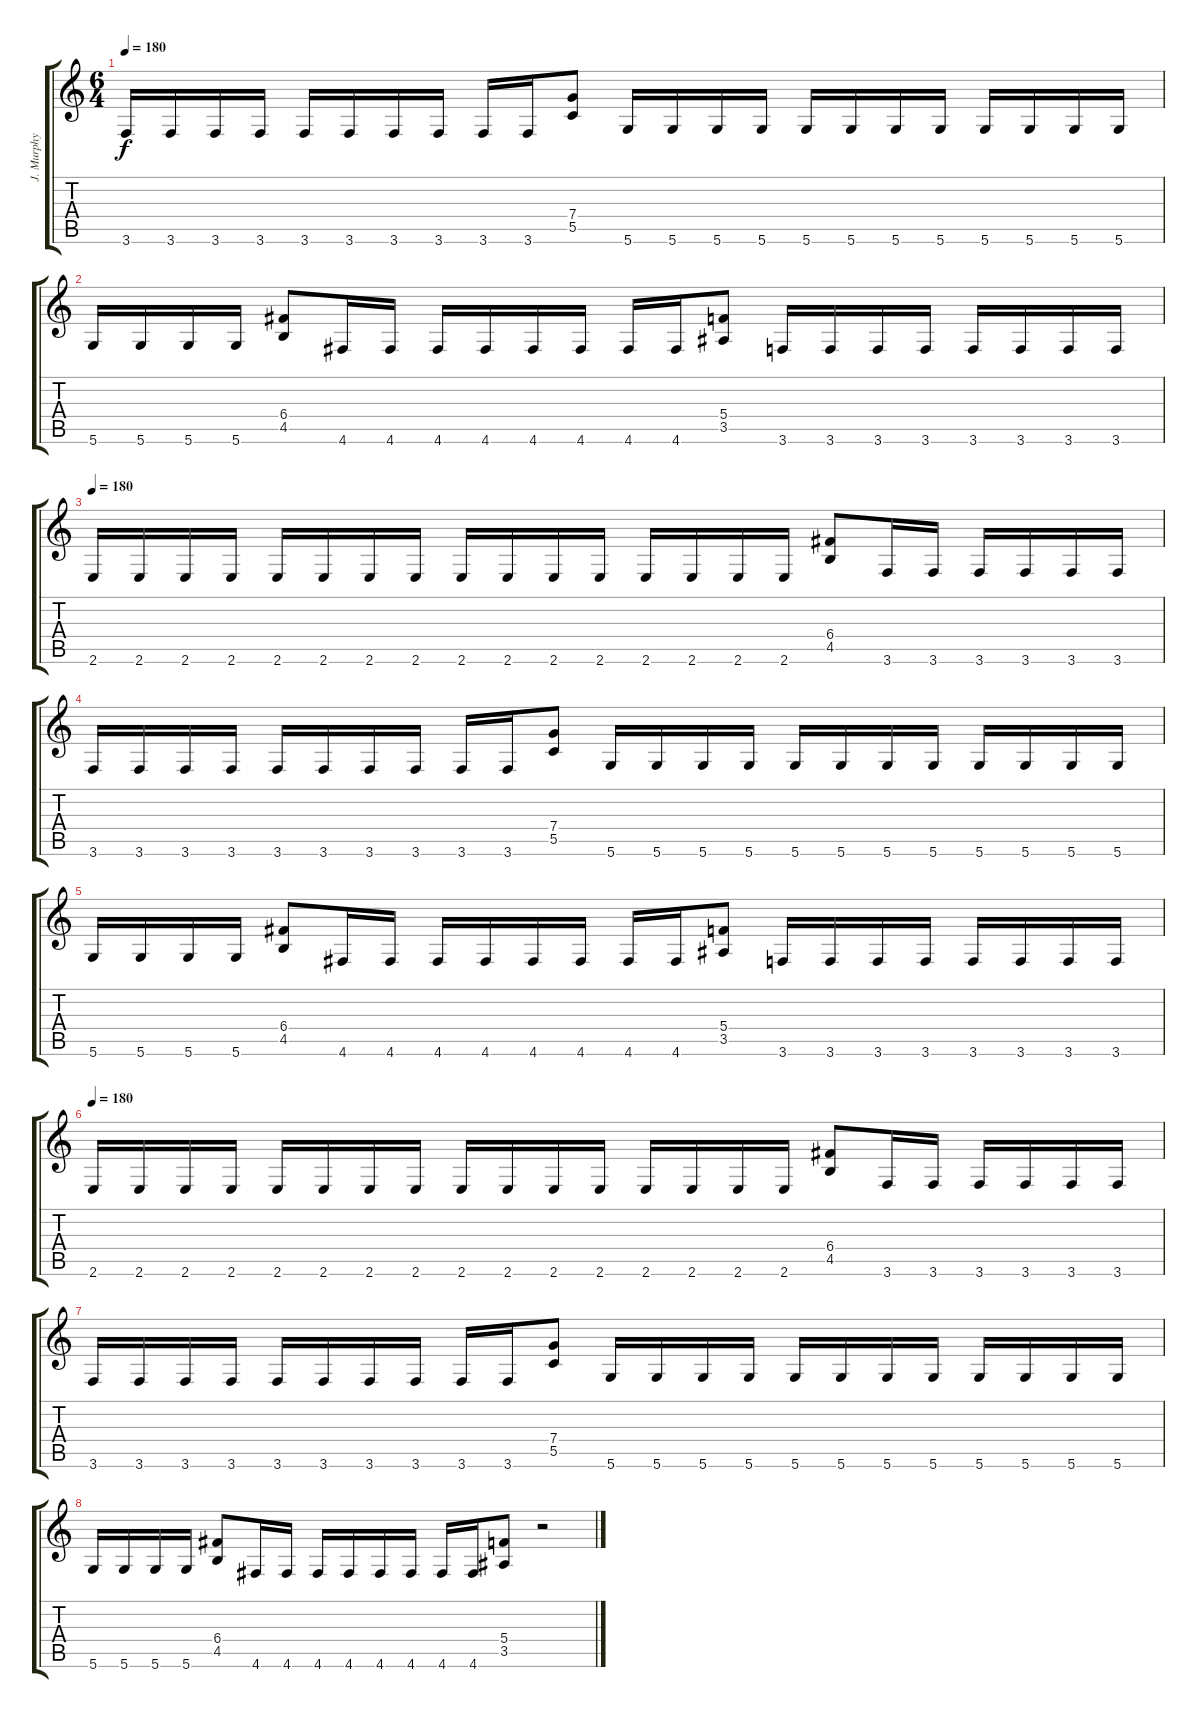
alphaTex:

\track ("J. Murphy" "J. Murphy") {instrument distortionguitar}
\staff {score tabs}
\tuning (D4 A3 F3 C3 G2 D2) {hide}
\ts (6 4)
\tempo 180
\clef g2
\ks c
3.6.16{dy f} 3.6.16 3.6.16 3.6.16 3.6.16 3.6.16 3.6.16 3.6.16 3.6.16 3.6.16 (7.4 5.5).8 5.6.16 5.6.16 5.6.16 5.6.16 5.6.16 5.6.16 5.6.16 5.6.16 5.6.16 5.6.16 5.6.16 5.6.16 |
5.6.16 5.6.16 5.6.16 5.6.16 (6.4 4.5).8 4.6.16 4.6.16 4.6.16 4.6.16 4.6.16 4.6.16 4.6.16 4.6.16 (5.4 3.5).8 3.6.16 3.6.16 3.6.16 3.6.16 3.6.16 3.6.16 3.6.16 3.6.16 |
\tempo 180
2.6.16 2.6.16 2.6.16 2.6.16 2.6.16 2.6.16 2.6.16 2.6.16 2.6.16 2.6.16 2.6.16 2.6.16 2.6.16 2.6.16 2.6.16 2.6.16 (6.4 4.5).8 3.6.16 3.6.16 3.6.16 3.6.16 3.6.16 3.6.16 |
3.6.16 3.6.16 3.6.16 3.6.16 3.6.16 3.6.16 3.6.16 3.6.16 3.6.16 3.6.16 (7.4 5.5).8 5.6.16 5.6.16 5.6.16 5.6.16 5.6.16 5.6.16 5.6.16 5.6.16 5.6.16 5.6.16 5.6.16 5.6.16 |
5.6.16 5.6.16 5.6.16 5.6.16 (6.4 4.5).8 4.6.16 4.6.16 4.6.16 4.6.16 4.6.16 4.6.16 4.6.16 4.6.16 (5.4 3.5).8 3.6.16 3.6.16 3.6.16 3.6.16 3.6.16 3.6.16 3.6.16 3.6.16 |
\tempo 180
2.6.16 2.6.16 2.6.16 2.6.16 2.6.16 2.6.16 2.6.16 2.6.16 2.6.16 2.6.16 2.6.16 2.6.16 2.6.16 2.6.16 2.6.16 2.6.16 (6.4 4.5).8 3.6.16 3.6.16 3.6.16 3.6.16 3.6.16 3.6.16 |
3.6.16 3.6.16 3.6.16 3.6.16 3.6.16 3.6.16 3.6.16 3.6.16 3.6.16 3.6.16 (7.4 5.5).8 5.6.16 5.6.16 5.6.16 5.6.16 5.6.16 5.6.16 5.6.16 5.6.16 5.6.16 5.6.16 5.6.16 5.6.16 |
5.6.16 5.6.16 5.6.16 5.6.16 (6.4 4.5).8 4.6.16 4.6.16 4.6.16 4.6.16 4.6.16 4.6.16 4.6.16 4.6.16 (5.4 3.5).8 r.2
